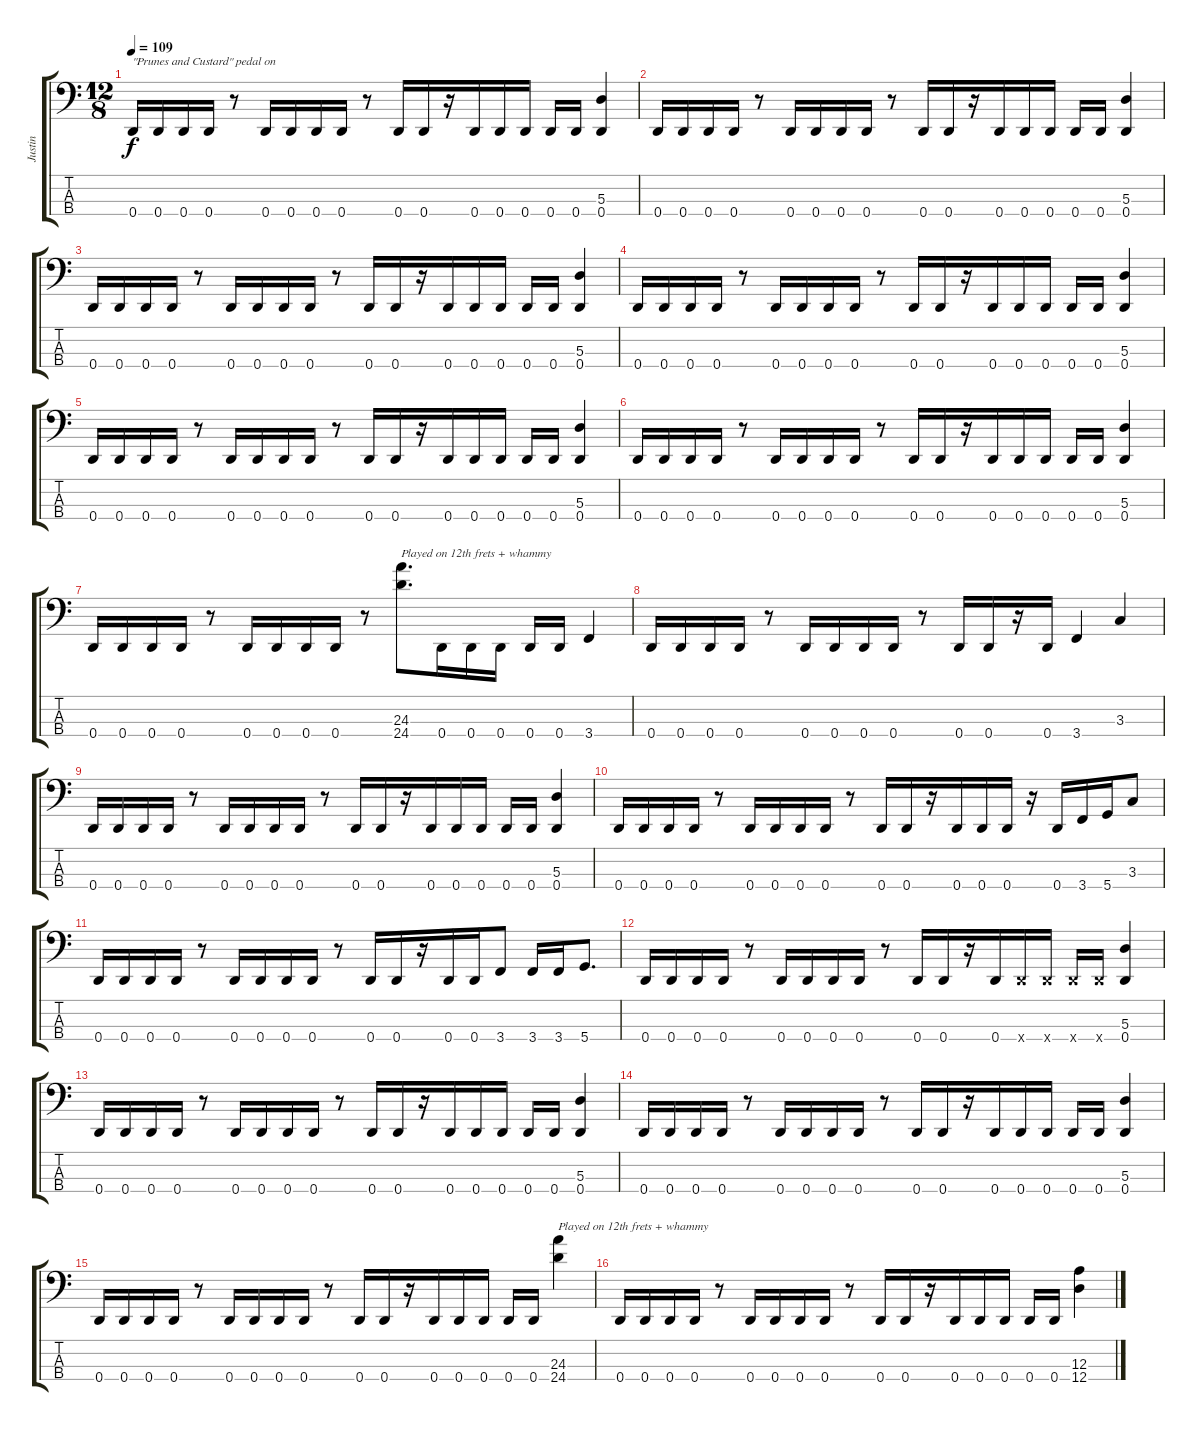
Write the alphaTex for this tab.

\track ("Justin" "Justin") {instrument electricbassfinger}
\staff {score tabs}
\tuning (G2 D2 A1 D1) {hide}
\ts (12 8)
\tempo 109
\clef f4
\ks c
0.4.16{txt "\"Prunes and Custard\" pedal on" dy f} 0.4.16 0.4.16 0.4.16 r.8 0.4.16 0.4.16 0.4.16 0.4.16 r.8 0.4.16 0.4.16 r.16 0.4.16 0.4.16 0.4.16 0.4.16 0.4.16 (5.3 0.4).4 |
0.4.16 0.4.16 0.4.16 0.4.16 r.8 0.4.16 0.4.16 0.4.16 0.4.16 r.8 0.4.16 0.4.16 r.16 0.4.16 0.4.16 0.4.16 0.4.16 0.4.16 (5.3 0.4).4 |
0.4.16 0.4.16 0.4.16 0.4.16 r.8 0.4.16 0.4.16 0.4.16 0.4.16 r.8 0.4.16 0.4.16 r.16 0.4.16 0.4.16 0.4.16 0.4.16 0.4.16 (5.3 0.4).4 |
0.4.16 0.4.16 0.4.16 0.4.16 r.8 0.4.16 0.4.16 0.4.16 0.4.16 r.8 0.4.16 0.4.16 r.16 0.4.16 0.4.16 0.4.16 0.4.16 0.4.16 (5.3 0.4).4 |
0.4.16 0.4.16 0.4.16 0.4.16 r.8 0.4.16 0.4.16 0.4.16 0.4.16 r.8 0.4.16 0.4.16 r.16 0.4.16 0.4.16 0.4.16 0.4.16 0.4.16 (5.3 0.4).4 |
0.4.16 0.4.16 0.4.16 0.4.16 r.8 0.4.16 0.4.16 0.4.16 0.4.16 r.8 0.4.16 0.4.16 r.16 0.4.16 0.4.16 0.4.16 0.4.16 0.4.16 (5.3 0.4).4 |
0.4.16 0.4.16 0.4.16 0.4.16 r.8 0.4.16 0.4.16 0.4.16 0.4.16 r.8 (24.3 24.4).8{d txt "Played on 12th frets + whammy"} 0.4.16 0.4.16 0.4.16 0.4.16 0.4.16 3.4.4 |
0.4.16 0.4.16 0.4.16 0.4.16 r.8 0.4.16 0.4.16 0.4.16 0.4.16 r.8 0.4.16 0.4.16 r.16 0.4.16 3.4.4 3.3.4 |
0.4.16 0.4.16 0.4.16 0.4.16 r.8 0.4.16 0.4.16 0.4.16 0.4.16 r.8 0.4.16 0.4.16 r.16 0.4.16 0.4.16 0.4.16 0.4.16 0.4.16 (5.3 0.4).4 |
0.4.16 0.4.16 0.4.16 0.4.16 r.8 0.4.16 0.4.16 0.4.16 0.4.16 r.8 0.4.16 0.4.16 r.16 0.4.16 0.4.16 0.4.16 r.16 0.4.16 3.4.16 5.4.16 3.3.8 |
0.4.16 0.4.16 0.4.16 0.4.16 r.8 0.4.16 0.4.16 0.4.16 0.4.16 r.8 0.4.16 0.4.16 r.16 0.4.16 0.4.16 3.4.8 3.4.16 3.4.16 5.4.8{d} |
0.4.16 0.4.16 0.4.16 0.4.16 r.8 0.4.16 0.4.16 0.4.16 0.4.16 r.8 0.4.16 0.4.16 r.16 0.4.16 0.4{x}.16 0.4{x}.16 0.4{x}.16 0.4{x}.16 (5.3 0.4).4 |
0.4.16 0.4.16 0.4.16 0.4.16 r.8 0.4.16 0.4.16 0.4.16 0.4.16 r.8 0.4.16 0.4.16 r.16 0.4.16 0.4.16 0.4.16 0.4.16 0.4.16 (5.3 0.4).4 |
0.4.16 0.4.16 0.4.16 0.4.16 r.8 0.4.16 0.4.16 0.4.16 0.4.16 r.8 0.4.16 0.4.16 r.16 0.4.16 0.4.16 0.4.16 0.4.16 0.4.16 (5.3 0.4).4 |
0.4.16 0.4.16 0.4.16 0.4.16 r.8 0.4.16 0.4.16 0.4.16 0.4.16 r.8 0.4.16 0.4.16 r.16 0.4.16 0.4.16 0.4.16 0.4.16 0.4.16 (24.3 24.4).4{txt "Played on 12th frets + whammy"} |
0.4.16 0.4.16 0.4.16 0.4.16 r.8 0.4.16 0.4.16 0.4.16 0.4.16 r.8 0.4.16 0.4.16 r.16 0.4.16 0.4.16 0.4.16 0.4.16 0.4.16 (12.3 12.4).4
